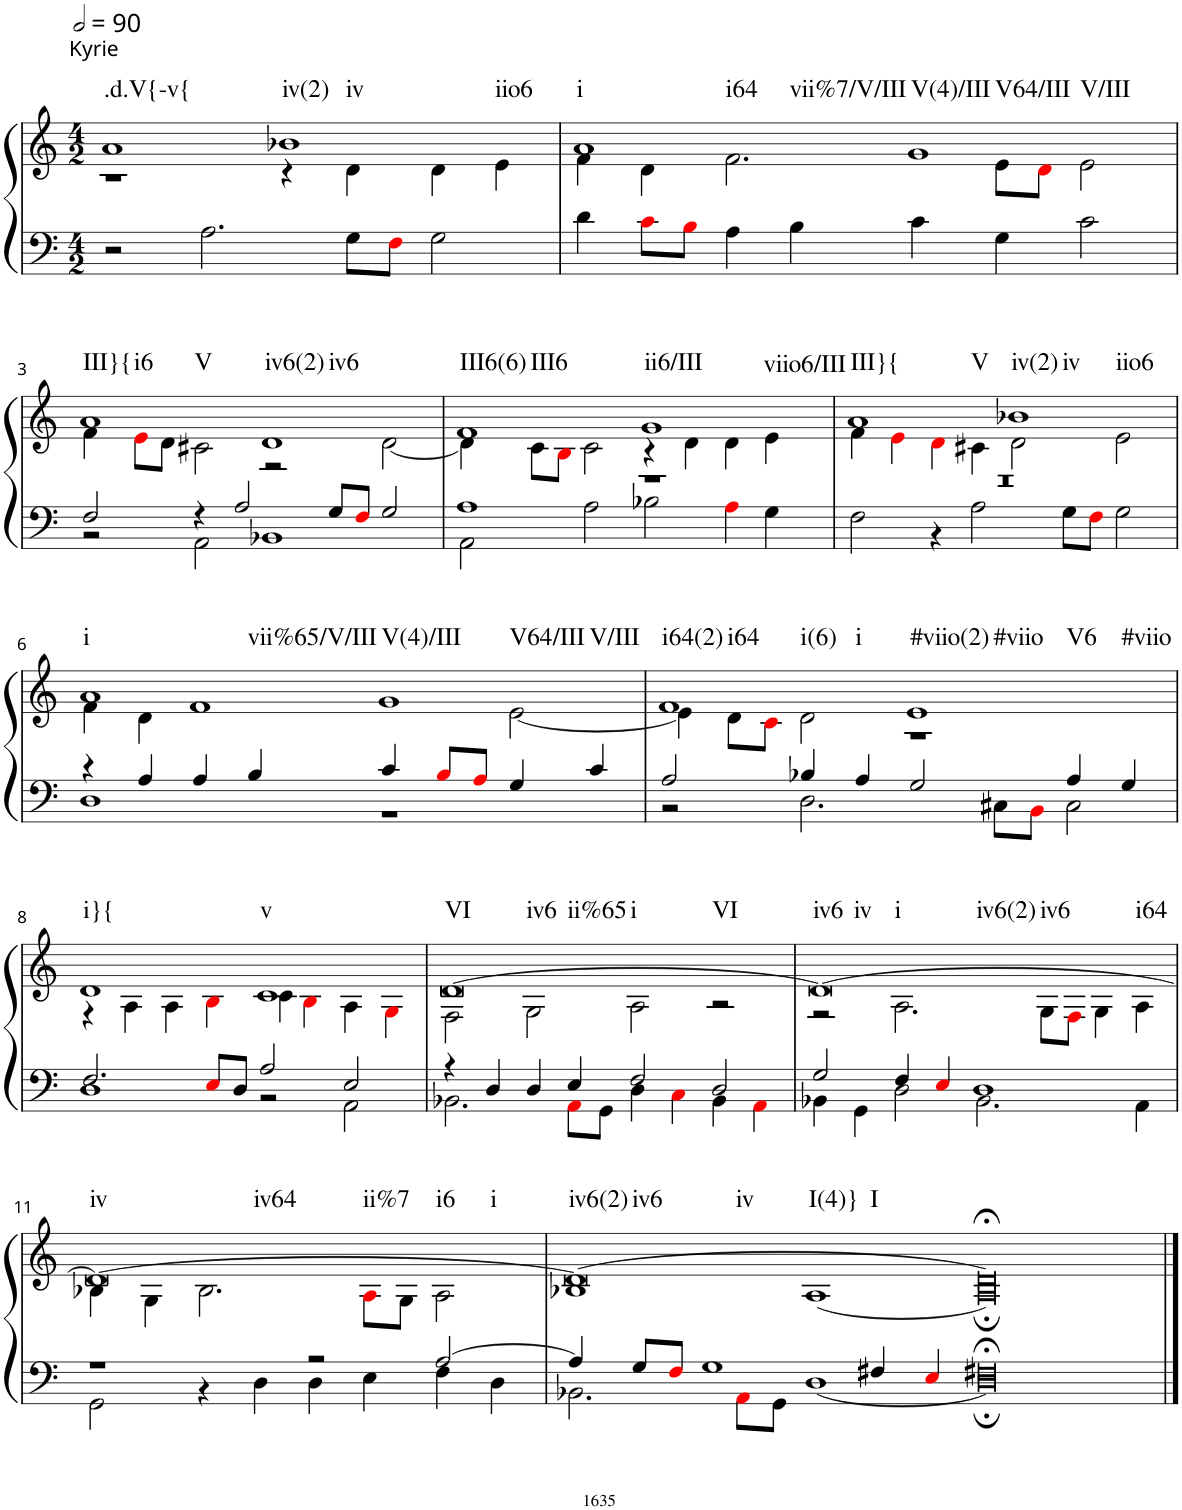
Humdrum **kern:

**kern	**kern	**harte
*part1	*part1	*part1
*staff2	*staff1	*
*I"Organ	*	*
*clefF4	*clefG2	*
*k[]	*k[]	*
*M4/2	*M4/2	*
*MM180	*MM180	*
=1	=1	=1
*	*^	*
!	!LO:TX:a:t=Kyrie	!	!LO:H:kt=.d.V{-v{
2r	1a	1r	N
2.A\	.	.	.
!	!	!	!LO:H:n=1:kt=iv(2)
!	!	!	!LO:H:n=2:kt=iv
!	!	!	!LO:H:n=3:kt=iio6
.	1b-X	4r	N N N
8G\L	.	4d\	.
8Fi\J	.	.	.
2G\	.	4d\	.
.	.	4e\	.
=2	=2	=2	=2
!	!	!	!LO:H:n=1:kt=i
!	!	!	!LO:H:n=2:kt=i64
!	!	!	!LO:H:n=3:kt=vii%7/V/III
4d\	1a	4f\	N N N
8ci\L	.	4d\	.
8Bi\J	.	.	.
4A\	.	2.f\	.
4B\	.	.	.
!	!	!	!LO:H:n=1:kt=V(4)/III
!	!	!	!LO:H:n=2:kt=V64/III
!	!	!	!LO:H:n=3:kt=V/III
4c\	1g	.	N N N
4G\	.	8e\L	.
.	.	8di\J	.
2c\	.	2e\	.
!!LO:LB:g=z	!!
=3	=3	=3	=3
*^	*	*	*
!	!	!	!	!LO:H:n=1:kt=III}{
!	!	!	!	!LO:H:n=2:kt=i6
!	!	!	!	!LO:H:n=3:kt=V
2F/	2r	1a	4f\	N N N
.	.	.	8ei\L	.
.	.	.	8d\J	.
4r	2AA\	.	2c#X\	.
2A/	.	.	.	.
!	!	!	!	!LO:H:n=1:kt=iv6(2)
!	!	!	!	!LO:H:n=2:kt=iv6
.	1BB-X	1d	2r	N N
8G/L	.	.	.	.
8Fi/J	.	.	.	.
2G/	.	.	[2d\	.
=4	=4	=4	=4	=4
!	!	!	!	!LO:H:n=1:kt=III6(6)
!	!	!	!	!LO:H:n=2:kt=III6
1A	2AA\	1f	4d\]	N N
.	.	.	8c\L	.
.	.	.	8Bi\J	.
.	2A\	.	2c\	.
!	!	!	!	!LO:H:n=1:kt=ii6/III
!	!	!	!	!LO:H:n=2:kt=viio6/III
1r	2B-X\	1g	4r	N N
.	.	.	4d\	.
.	4Ai\	.	4d\	.
.	4G\	.	4e\	.
=5	=5	=5	=5	=5
!	!	!	!	!LO:H:n=1:kt=III}{
!	!	!	!	!LO:H:n=2:kt=V
0r	2F\	1a	4f\	N N
.	.	.	4ei\	.
.	4r	.	4di\	.
.	2A\	.	4c#X\	.
!	!	!	!	!LO:H:n=1:kt=iv(2)
!	!	!	!	!LO:H:n=2:kt=iv
!	!	!	!	!LO:H:n=3:kt=iio6
.	.	1b-X	2d\	N N N
.	8G\L	.	.	.
.	8Fi\J	.	.	.
.	2G\	.	2e\	.
!!LO:LB:g=z	!!
=6	=6	=6	=6	=6
!	!	!	!	!LO:H:n=1:kt=i
!	!	!	!	!LO:H:n=2:kt=vii%65/V/III
4r	1D	1a	4f\	N N
4A/	.	.	4d\	.
4A/	.	.	1f	.
4B/	.	.	.	.
!	!	!	!	!LO:H:n=1:kt=V(4)/III
!	!	!	!	!LO:H:n=2:kt=V64/III
!	!	!	!	!LO:H:n=3:kt=V/III
4c/	1r	1g	.	N N N
8Bi/L	.	.	.	.
8Ai/J	.	.	.	.
4G/	.	.	[2e\	.
4c/	.	.	.	.
=7	=7	=7	=7	=7
!	!	!	!	!LO:H:n=1:kt=i64(2)
!	!	!	!	!LO:H:n=2:kt=i64
!	!	!	!	!LO:H:n=3:kt=i(6)
!	!	!	!	!LO:H:n=4:kt=i
2A/	2r	1f	4e\]	N N N N
.	.	.	8d\L	.
.	.	.	8ci\J	.
4B-X/	2.D\	.	2d\	.
4A/	.	.	.	.
!	!	!	!	!LO:H:n=1:kt=#viio(2)
!	!	!	!	!LO:H:n=2:kt=#viio
!	!	!	!	!LO:H:n=3:kt=V6
!	!	!	!	!LO:H:n=4:kt=#viio
2G/	.	1e	1r	N N N N
.	8C#X\L	.	.	.
.	8BBi\J	.	.	.
4A/	2C#\	.	.	.
4G/	.	.	.	.
!!LO:LB:g=z	!!
=8	=8	=8	=8	=8
!	!	!	!	!LO:H:kt=i}{
2.F/	1D	1d	4r	N
.	.	.	4A\	.
.	.	.	4A\	.
8Ei/L	.	.	4Bi\	.
8D/J	.	.	.	.
!	!	!	!	!LO:H:kt=v
2A/	2r	1c	4c\	N
.	.	.	4Bi\	.
2E/	2AA\	.	4A\	.
.	.	.	4Gi\	.
=9	=9	=9	=9	=9
!	!	!	!	!LO:H:n=1:kt=VI
!	!	!	!	!LO:H:n=2:kt=iv6
!	!	!	!	!LO:H:n=3:kt=ii%65
!	!	!	!	!LO:H:n=4:kt=i
!	!	!	!	!LO:H:n=5:kt=VI
4r	2.BB-X\	[0d	2F\	N N N N N
4D/	.	.	.	.
4D/	.	.	2G\	.
4E/	8AAi\L	.	.	.
.	8GG\J	.	.	.
2F/	4D\	.	2A\	.
.	4Ci\	.	.	.
2D/	4BB-\	.	2r	.
.	4AAi\	.	.	.
=10	=10	=10	=10	=10
!	!	!	!	!LO:H:n=1:kt=iv6
!	!	!	!	!LO:H:n=2:kt=iv
!	!	!	!	!LO:H:n=3:kt=i
!	!	!	!	!LO:H:n=4:kt=iv6(2)
!	!	!	!	!LO:H:n=5:kt=iv6
!	!	!	!	!LO:H:n=6:kt=i64
2G/	4BB-X\	0d_	2r	N N N N N N
.	4GG\	.	.	.
4F/	2D\	.	2.A\	.
4Ei/	.	.	.	.
1D	2.BB-\	.	.	.
.	.	.	8G\L	.
.	.	.	8Fi\J	.
.	.	.	4G\	.
.	4AA\	.	4A\	.
!!LO:LB:g=z	!!
=11	=11	=11	=11	=11
!	!	!	!	!LO:H:n=1:kt=iv
!	!	!	!	!LO:H:n=2:kt=iv64
!	!	!	!	!LO:H:n=3:kt=ii%7
!	!	!	!	!LO:H:n=4:kt=i6
!	!	!	!	!LO:H:n=5:kt=i
1r	2GG\	0d_	4B-X\	N N N N N
.	.	.	4G\	.
.	4r	.	2.B-\	.
.	4D\	.	.	.
2r	4D\	.	.	.
.	4E\	.	8Ai\L	.
.	.	.	8G\J	.
[2A/	4F\	.	2A\	.
.	4D\	.	.	.
=12	=12	=12	=12	=12
!	!	!	!	!LO:H:n=1:kt=iv6(2)
!	!	!	!	!LO:H:n=2:kt=iv6
!	!	!	!	!LO:H:n=3:kt=iv
!	!	!	!	!LO:H:n=4:kt=I(4)}
!	!	!	!	!LO:H:n=5:kt=I
4A/]	2.BB-X\	0d_	1B-X	N N N N N
8G/L	.	.	.	.
8Fi/J	.	.	.	.
1G	.	.	.	.
.	8AAi\L	.	.	.
.	8GG\J	.	.	.
.	[1D	.	[1A	.
4F#X/	.	.	.	.
4Ei/	.	.	.	.
=13-	=13-	=13-	=13-	=13-
0F#X;<	0D;]	0d;<]	0A;]	.
*v	*v	*	*	*
*	*v	*v	*
==	==	==
*-	*-	*-
